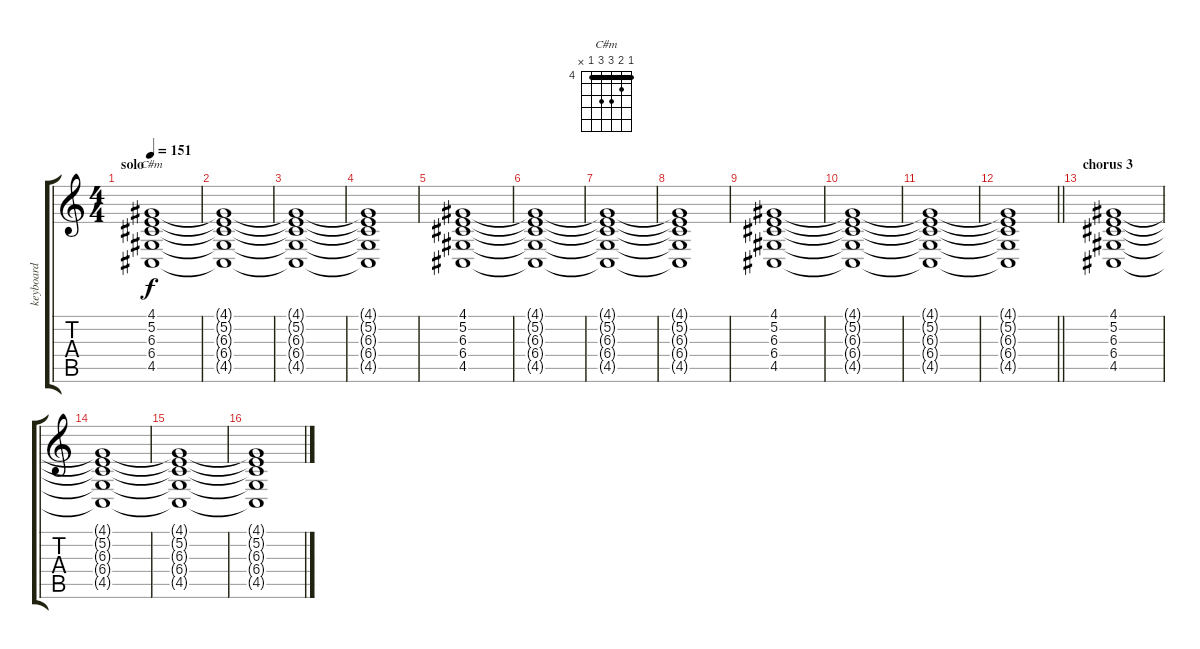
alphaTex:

\track ("keyboard" "keyboard") {instrument choiraahs}
\staff {score tabs}
\tuning (E4 B3 G3 D3 A2 E2) {hide}
\chord ("C#m" 4 5 6 6 4 x) {firstfret 4 barre 4}
\ts (4 4)
\section ("" "solo")
\tempo 151
\clef g2
\ks c
(4.1 5.2 6.3 6.4 4.5).1{ch "C#m" dy f} |
(4.1{t} 5.2{t} 6.3{t} 6.4{t} 4.5{t}).1 |
(4.1{t} 5.2{t} 6.3{t} 6.4{t} 4.5{t}).1 |
(4.1{t} 5.2{t} 6.3{t} 6.4{t} 4.5{t}).1 |
(4.1 5.2 6.3 6.4 4.5).1 |
(4.1{t} 5.2{t} 6.3{t} 6.4{t} 4.5{t}).1 |
(4.1{t} 5.2{t} 6.3{t} 6.4{t} 4.5{t}).1 |
(4.1{t} 5.2{t} 6.3{t} 6.4{t} 4.5{t}).1 |
(4.1 5.2 6.3 6.4 4.5).1 |
(4.1{t} 5.2{t} 6.3{t} 6.4{t} 4.5{t}).1 |
(4.1{t} 5.2{t} 6.3{t} 6.4{t} 4.5{t}).1 |
\barLineRight lightlight
(4.1{t} 5.2{t} 6.3{t} 6.4{t} 4.5{t}).1 |
\section ("" "chorus 3")
(4.1 5.2 6.3 6.4 4.5).1 |
(4.1{t} 5.2{t} 6.3{t} 6.4{t} 4.5{t}).1 |
(4.1{t} 5.2{t} 6.3{t} 6.4{t} 4.5{t}).1 |
(4.1{t} 5.2{t} 6.3{t} 6.4{t} 4.5{t}).1
